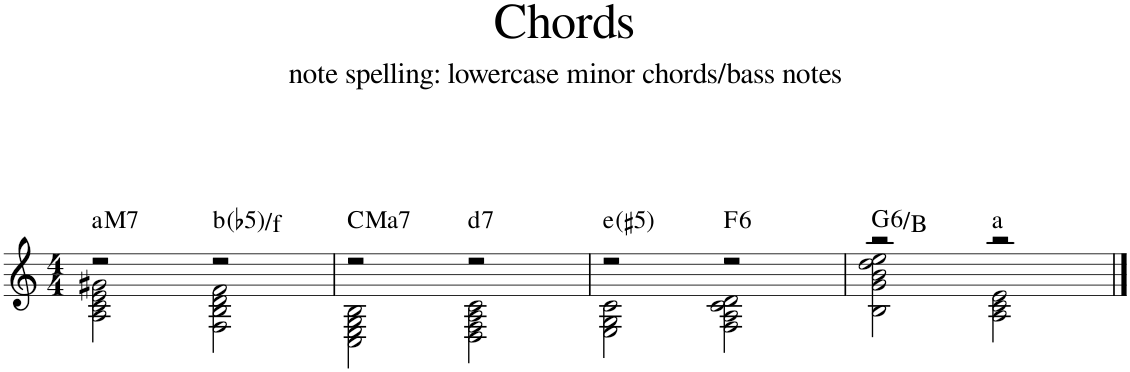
**kern	**harte
*part1	*part1
*staff1	*
*I"Piano	*
*I'Pno.	*
*clefG2	*
*k[]	*
*M4/4	*
=1	=1
*^	*
!	!	!LO:H:kt=M7
2r	2A\ 2c\ 2e\ 2g#X\	A:maj7
2r	2F\ 2B\ 2d\ 2f\	B:(b3,b5)/b5
=2	=2	=2
!	!	!LO:H:kt=Ma7
2r	2C\ 2E\ 2G\ 2B\	C:maj7
!	!	!LO:H:kt=7
2r	2D\ 2F\ 2A\ 2c\	D:min7
=3	=3	=3
2r	2E\ 2G\ 2c\	E:(b3,#5)
!	!	!LO:H:kt=6
2r	2F\ 2A\ 2c\ 2d\	F:maj6
=4	=4	=4
!	!	!LO:H:kt=6
2r	2B\ 2g\ 2b\ 2dd\ 2ee\	G:maj6/3
2r	2A\ 2c\ 2e\	A:min
*v	*v	*
==	==
*-	*-
